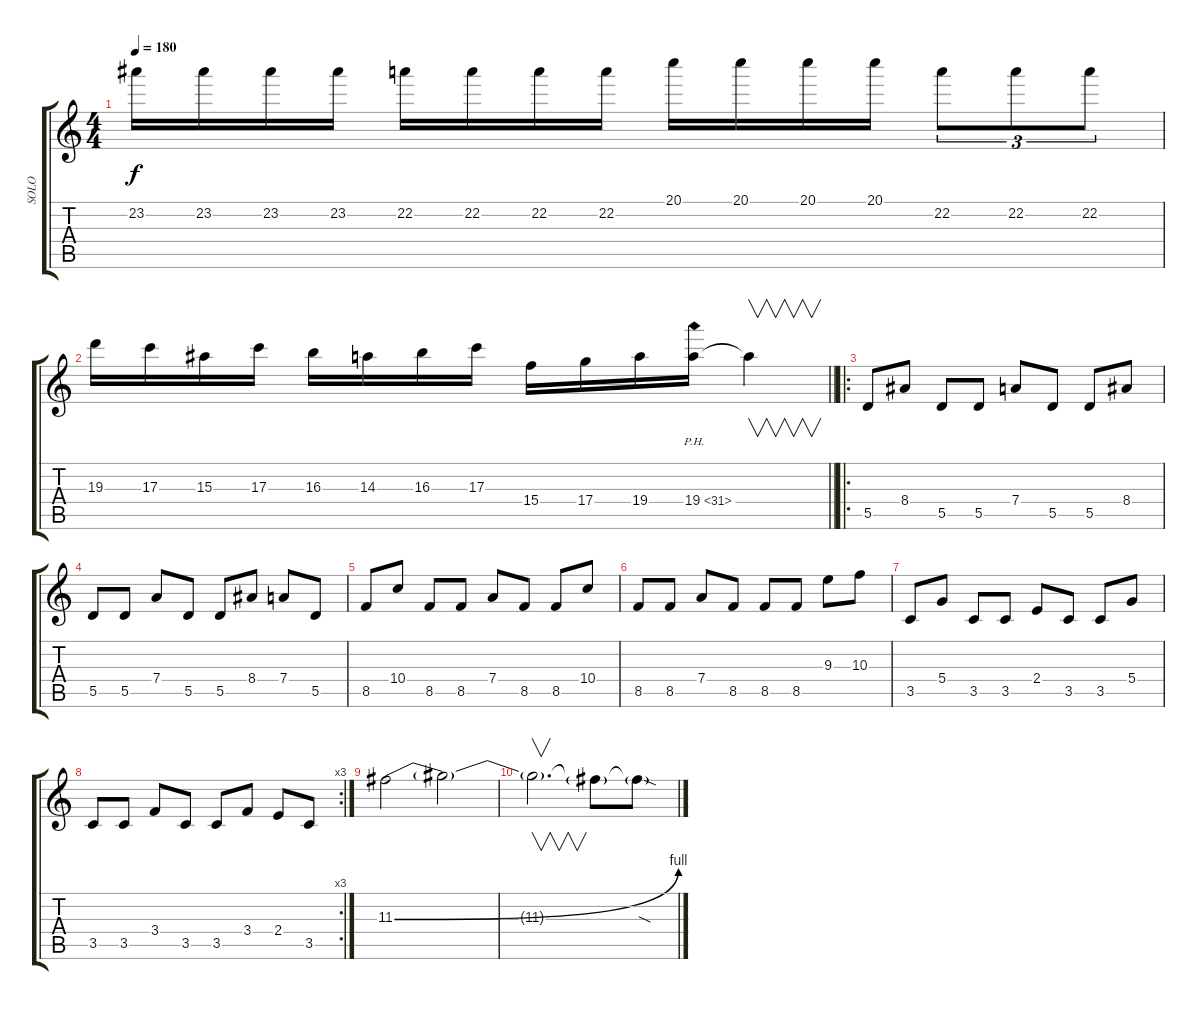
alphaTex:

\track ("SOLO" "SOLO") {instrument distortionguitar}
\staff {score tabs}
\tuning (E4 B3 G3 D3 A2 D2) {hide}
\ts (4 4)
\tempo 180
\clef g2
\ks c
23.2.16{dy f} 23.2.16 23.2.16 23.2.16 22.2.16 22.2.16 22.2.16 22.2.16 20.1.16 20.1.16 20.1.16 20.1.16 22.2.8{tu (3 2)} 22.2.8{tu (3 2)} 22.2.8{tu (3 2)} |
\barLineRight lightlight
19.3.16 17.3.16 15.3.16 17.3.16 16.3.16 14.3.16 16.3.16 17.3.16 15.4.16 17.4.16 19.4.16 19.4{ph 12}.16 19.4{t}.4{v} |
\ro
5.5.8 8.4.8 5.5.8 5.5.8 7.4.8 5.5.8 5.5.8 8.4.8 |
5.5.8 5.5.8 7.4.8 5.5.8 5.5.8 8.4.8 7.4.8 5.5.8 |
8.5.8 10.4.8 8.5.8 8.5.8 7.4.8 8.5.8 8.5.8 10.4.8 |
8.5.8 8.5.8 7.4.8 8.5.8 8.5.8 8.5.8 9.3.8 10.3.8 |
3.5.8 5.4.8 3.5.8 3.5.8 2.4.8 3.5.8 3.5.8 5.4.8 |
\rc 3
3.5.8 3.5.8 3.4.8 3.5.8 3.5.8 3.4.8 2.4.8 3.5.8 |
11.3{be (bend 0 0 60 4)}.2 11.3{t}.2 |
11.3{t}.2{v d} 11.3{t}.8 11.3{sod t}.8
